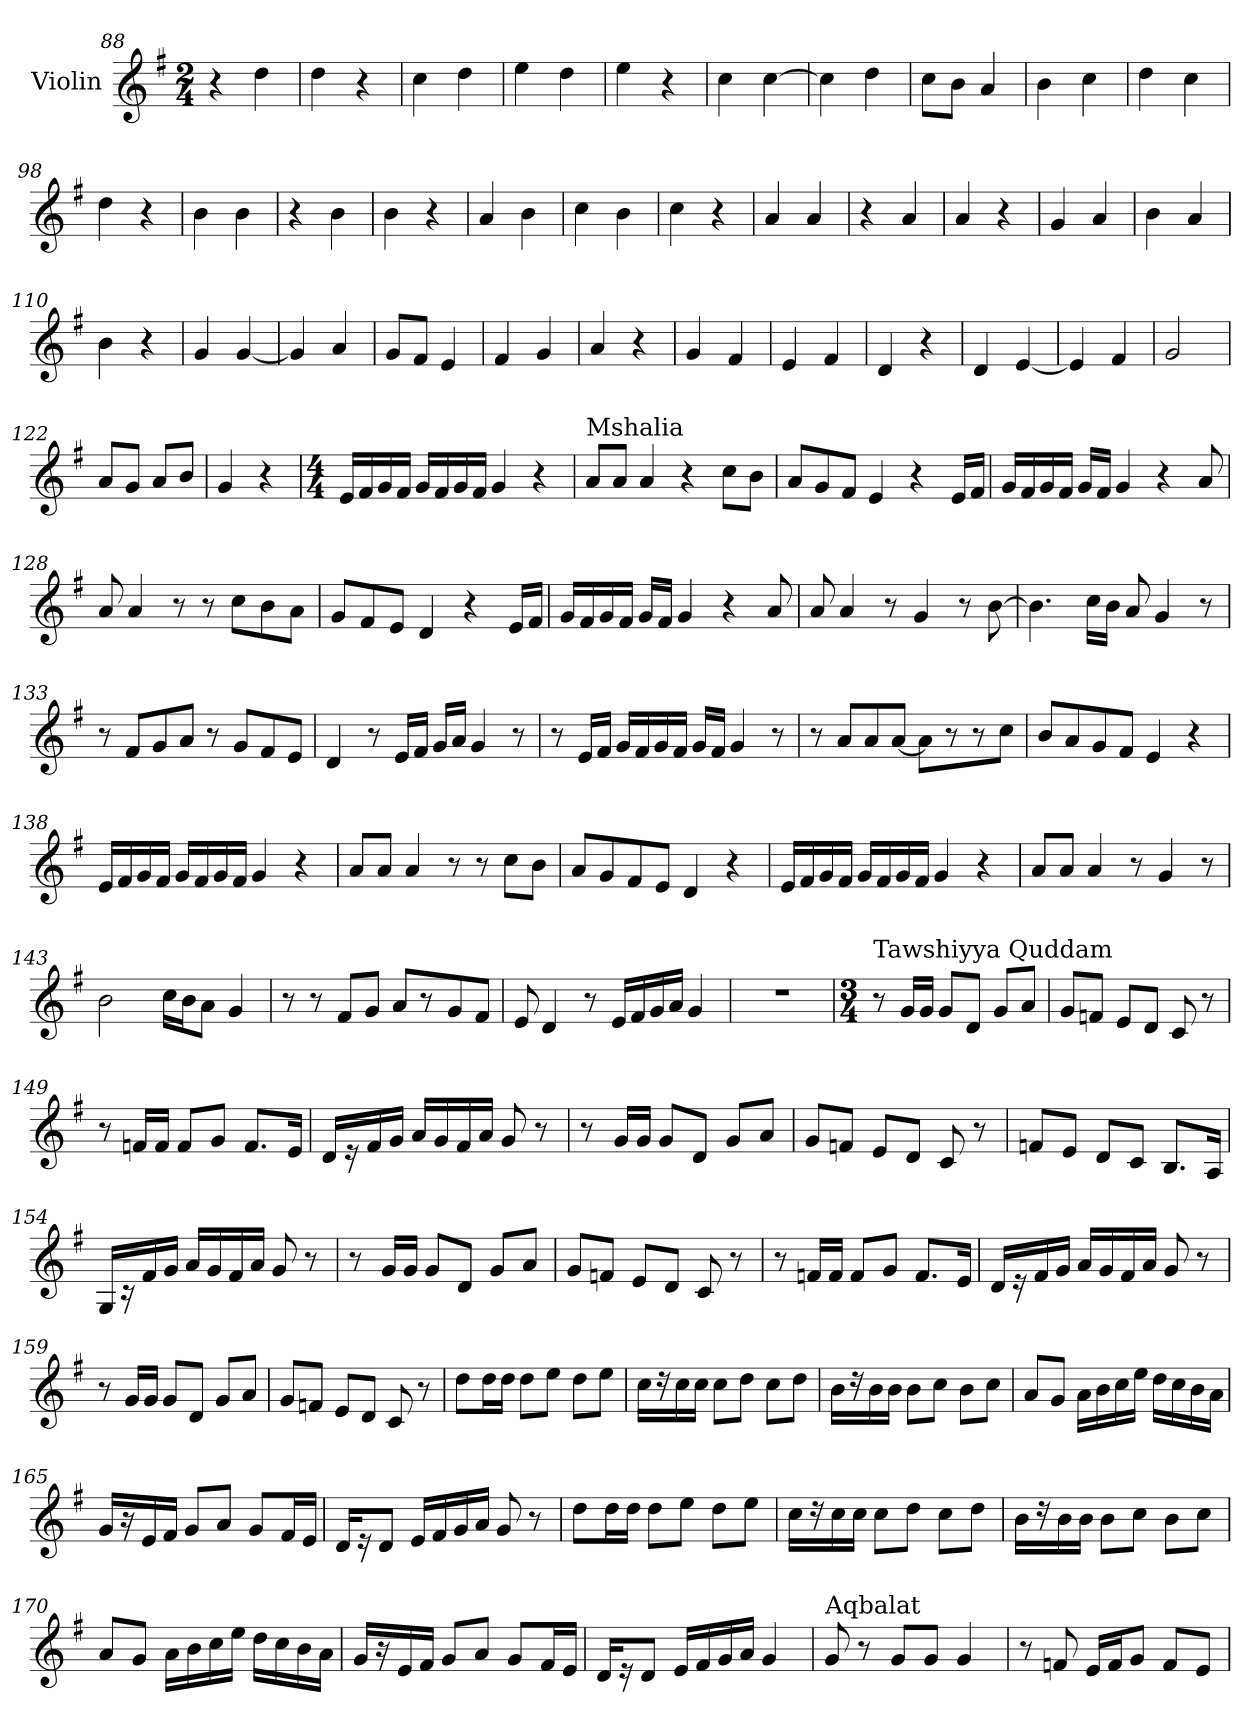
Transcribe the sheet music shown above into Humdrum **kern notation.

**kern
*part1
*staff1
*I"Violin
*clefG2
*k[f#]
*G:
*M2/4
=88
4r
4dd\
=89
4dd\
4r
!!LO:LB:g=z
=90
4cc\
4dd\
=91
4ee\
4dd\
=92
4ee\
4r
=93
4cc\
[4cc\
=94
4cc\]
4dd\
=95
8cc\L
8b\J
4a/
=96
4b\
4cc\
=97
4dd\
4cc\
=98
4dd\
4r
=99
4b\
4b\
!!LO:LB:g=z
=100
4r
4b\
=101
4b\
4r
=102
4a/
4b\
=103
4cc\
4b\
=104
4cc\
4r
=105
4a/
4a/
=106
4r
4a/
=107
4a/
4r
=108
4g/
4a/
=109
4b\
4a/
!!LO:LB:g=z
=110
4b\
4r
=111
4g/
[4g/
=112
4g/]
4a/
=113
8g/L
8f#/J
4e/
=114
4f#/
4g/
=115
4a/
4r
=116
4g/
4f#/
=117
4e/
4f#/
=118
4d/
4r
=119
4d/
[4e/
!!LO:LB:g=z
=120
4e/]
4f#/
=121
2g/
=122
8a/L
8g/J
8a/L
8b/J
=123
4g/
4r
=124
*M4/4
*MM90
16ei/LL
16f#i/
16gi/
16f#/JJ
16g/LL
16f#/
16g/
16f#/JJ
4g/
4r
=125
!LO:TX:a:t=Mshalia
8a/L
8a/J
4a/
4r
8cc\L
8b\J
!!LO:LB:g=z
=126
8a/L
8g/
8f#/J
4e/
4r
16e/LL
16f#/JJ
=127
16g/LL
16f#/
16g/
16f#/JJ
16g/LL
16f#/JJ
4g/
4r
8a/
=128
8a/
4a/
8r
8r
8cc\L
8b\
8a\J
=129
8gj/L
8f#j/
8ej/J
4dj/
4r
16e/LL
16f#/JJ
!!LO:LB:g=z
=130
16g/LL
16f#/
16g/
16f#/JJ
16g/LL
16f#/JJ
4g/
4r
8a/
=131
8a/
4a/
8r
4g/
8r
[8b\
=132
4.b\]
16cc\LL
16bZ\JJ
8aZ/
4gZ/
8r
=133
8r
8f#/L
8g/
8a/J
8r
8g/L
8f#/
8e/J
!!LO:LB:g=z
=134
4d/
8r
16ei/LL
16f#i/JJ
16gi/LL
16a/JJ
4g/
8r
=135
8r
16ei/LL
16f#i/JJ
16gi/LL
16f#/
16g/
16f#/JJ
16g/LL
16f#/JJ
4g/
8r
=136
8r
8a/L
8a/
[8a/J
8a\L]
8r
8r
8cc\J
=137
8bZ/L
8aZ/
8gZ/
8f#/J
4e/
4r
!!LO:PB:g=z
=138
16ei/LL
16f#i/
16gi/
16f#/JJ
16g/LL
16f#/
16g/
16f#/JJ
4g/
4r
=139
8a/L
8a/J
4a/
8r
8r
8cc\L
8b\J
=140
8a/L
8gj/
8f#j/
8ej/J
4dj/
4r
=141
16ei/LL
16f#i/
16gi/
16f#/JJ
16g/LL
16f#/
16g/
16f#/JJ
4g/
4r
!!LO:LB:g=z
=142
8a/L
8a/J
4a/
8r
4g/
8r
=143
2b\
16cc\LL
16bZ\J
8aZ\J
4gZ/
=144
8r
8r
8f#/L
8g/J
8a/L
8r
8g/
8f#/J
=145
8e/
4d/
8r
16ei/LL
16f#i/
16gi/
16a/JJ
4g/
=146
1r
!!LO:LB:g=z
=147
*M3/4
!LO:TX:a:t=Tawshiyya Quddam
8r
16g/LL
16g/JJ
8g/L
8d/J
8g/L
8a/J
=148
8g/L
8fnV/J
8eV/L
8dV/J
8cN/
8r
=149
8r
16fn/LL
16f/JJ
8f/L
8g/J
8.f/L
16e/Jk
=150
16d/LL
16r
16f#/
16g/JJ
16a/LL
16g/
16f#/
16a/JJ
8g/
8r
!!LO:LB:g=z
=151
8r
16g/LL
16g/JJ
8g/L
8d/J
8g/L
8a/J
!!LO:LB:g=z
=152
8g/L
8fnV/J
8eV/L
8dV/J
8cN/
8r
=153
8fnV/L
8eV/J
8dV/L
8cN/J
8.B/L
16A/Jk
=154
16G/LL
16r
16f#/
16g/JJ
16a/LL
16g/
16f#/
16a/JJ
8g/
8r
=155
8r
16g/LL
16g/JJ
8g/L
8d/J
8g/L
8a/J
=156
8g/L
8fnV/J
8eV/L
8dV/J
8cN/
8r
!!LO:LB:g=z
=157
8r
16fn/LL
16f/JJ
8f/L
8g/J
8.f/L
16e/Jk
=158
16d/LL
16r
16f#/
16g/JJ
16a/LL
16g/
16f#/
16a/JJ
8g/
8r
=159
8r
16g/LL
16g/JJ
8g/L
8d/J
8g/L
8a/J
=160
8g/L
8fnV/J
8eV/L
8dV/J
8cN/
8r
=161
8dd\L
16dd\L
16dd\JJ
8dd\L
8ee\J
8dd\L
8ee\J
!!LO:LB:g=z
=162
16cc\LL
16r
16cc\
16cc\JJ
8cc\L
8dd\J
8cc\L
8dd\J
=163
16b\LL
16r
16b\
16b\JJ
8b\L
8cc\J
8b\L
8cc\J
=164
8a/L
8g/J
16a\LL
16b\
16cc\
16eeN\JJ
16ddN\LL
16ccN\
16b\
16a\JJ
=165
16g/LL
16r
16ei/
16f#i/JJ
8gi/L
8a/J
8g/L
16f#/L
16e/JJ
!!LO:LB:g=z
=166
16d/KL
16r
8d/J
16ei/LL
16f#i/
16gi/
16a/JJ
8g/
8r
=167
8dd\L
16dd\L
16dd\JJ
8dd\L
8ee\J
8dd\L
8ee\J
=168
16cc\LL
16r
16cc\
16cc\JJ
8cc\L
8dd\J
8cc\L
8dd\J
=169
16b\LL
16r
16b\
16b\JJ
8b\L
8cc\J
8b\L
8cc\J
!!LO:PB:g=z
=170
8a/L
8g/J
16a\LL
16b\
16cc\
16eeN\JJ
16ddN\LL
16ccN\
16b\
16a\JJ
!!LO:LB:g=z
=171
16g/LL
16r
16ei/
16f#i/JJ
8gi/L
8a/J
8g/L
16f#/L
16e/JJ
=172
16d/KL
16r
8d/J
16ei/LL
16f#i/
16gi/
16a/JJ
4g/
=173
!LO:TX:a:t=Aqbalat
8g/
8r
8g/L
8g/J
4g/
=174
8r
8fn/
16e/LL
16f/J
8g/J
8f/L
8e/J
=
*-
